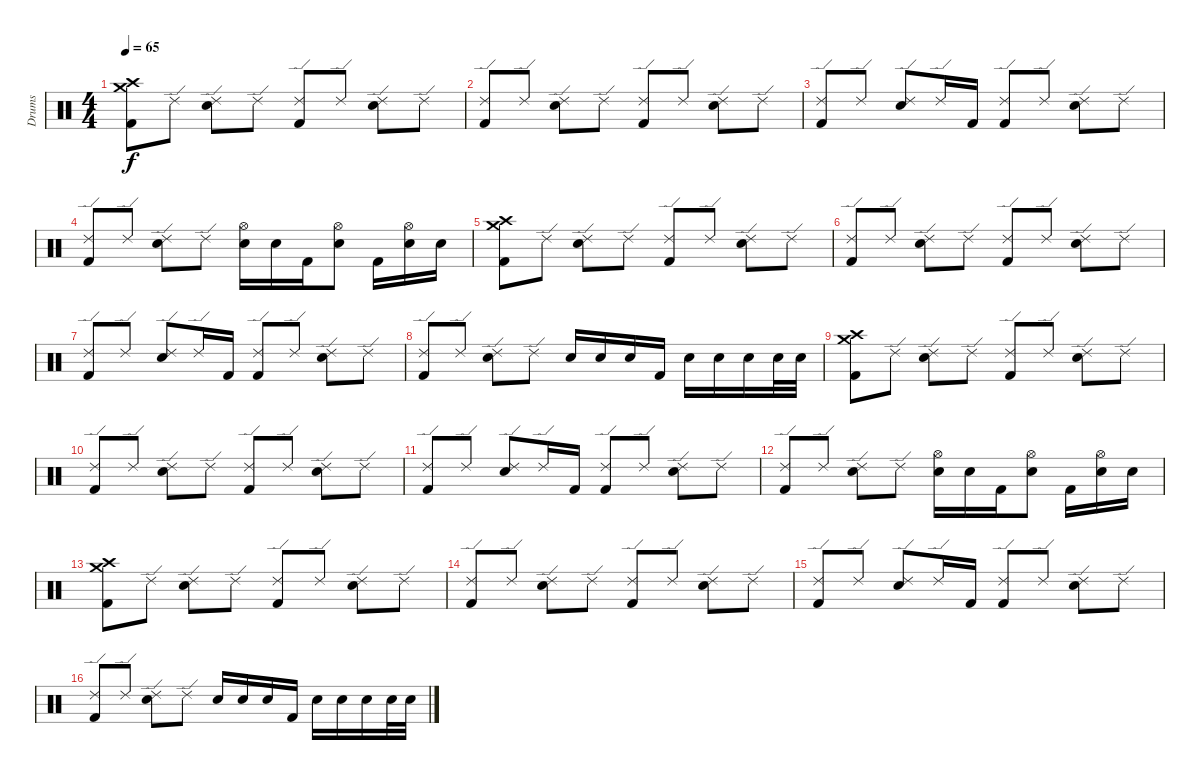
\track ("Drums" "Drums") {instrument percussion}
\staff {score}
\articulation defaults
\ts (4 4)
\tempo 65
\clef neutral
\ks c
("Crash medium (hit)" "Crash high (hit)" "Kick (hit) 2").8{dy f} "Ride (edge) 2".8 ("Ride (edge) 2" "Snare (hit) 2").8 "Ride (edge) 2".8 ("Ride (edge) 2" "Kick (hit) 2").8 "Ride (edge) 2".8 ("Ride (edge) 2" "Snare (hit) 2").8 "Ride (edge) 2".8 |
("Ride (edge) 2" "Kick (hit) 2").8 "Ride (edge) 2".8 ("Ride (edge) 2" "Snare (hit) 2").8 "Ride (edge) 2".8 ("Ride (edge) 2" "Kick (hit) 2").8 "Ride (edge) 2".8 ("Ride (edge) 2" "Snare (hit) 2").8 "Ride (edge) 2".8 |
("Ride (edge) 2" "Kick (hit) 2").8 "Ride (edge) 2".8 ("Ride (edge) 2" "Snare (hit) 2").8 "Ride (edge) 2".16 "Kick (hit) 2".16 ("Ride (edge) 2" "Kick (hit) 2").8 "Ride (edge) 2".8 ("Ride (edge) 2" "Snare (hit) 2").8 "Ride (edge) 2".8 |
("Ride (edge) 2" "Kick (hit) 2").8 "Ride (edge) 2".8 ("Ride (edge) 2" "Snare (hit) 2").8 "Ride (edge) 2".8 ("Hi-Hat (open)" "Snare (hit) 2").16 "Snare (hit) 2".16 "Kick (hit) 2".16 ("Hi-Hat (open)" "Snare (hit) 2").8 "Kick (hit) 2".16 ("Hi-Hat (open)" "Snare (hit) 2").16 "Snare (hit) 2".16 |
("Crash medium (hit)" "Crash high (hit)" "Kick (hit) 2").8 "Ride (edge) 2".8 ("Ride (edge) 2" "Snare (hit) 2").8 "Ride (edge) 2".8 ("Ride (edge) 2" "Kick (hit) 2").8 "Ride (edge) 2".8 ("Ride (edge) 2" "Snare (hit) 2").8 "Ride (edge) 2".8 |
("Ride (edge) 2" "Kick (hit) 2").8 "Ride (edge) 2".8 ("Ride (edge) 2" "Snare (hit) 2").8 "Ride (edge) 2".8 ("Ride (edge) 2" "Kick (hit) 2").8 "Ride (edge) 2".8 ("Ride (edge) 2" "Snare (hit) 2").8 "Ride (edge) 2".8 |
("Ride (edge) 2" "Kick (hit) 2").8 "Ride (edge) 2".8 ("Ride (edge) 2" "Snare (hit) 2").8 "Ride (edge) 2".16 "Kick (hit) 2".16 ("Ride (edge) 2" "Kick (hit) 2").8 "Ride (edge) 2".8 ("Ride (edge) 2" "Snare (hit) 2").8 "Ride (edge) 2".8 |
("Ride (edge) 2" "Kick (hit) 2").8 "Ride (edge) 2".8 ("Ride (edge) 2" "Snare (hit) 2").8 "Ride (edge) 2".8 "Snare (hit) 2".16 "Snare (hit) 2".16 "Snare (hit) 2".16 "Kick (hit) 2".16 "Snare (hit) 2".16 "Snare (hit) 2".16 "Snare (hit) 2".16 "Snare (hit) 2".32 "Snare (hit) 2".32 |
("Crash medium (hit)" "Crash high (hit)" "Kick (hit) 2").8 "Ride (edge) 2".8 ("Ride (edge) 2" "Snare (hit) 2").8 "Ride (edge) 2".8 ("Ride (edge) 2" "Kick (hit) 2").8 "Ride (edge) 2".8 ("Ride (edge) 2" "Snare (hit) 2").8 "Ride (edge) 2".8 |
("Ride (edge) 2" "Kick (hit) 2").8 "Ride (edge) 2".8 ("Ride (edge) 2" "Snare (hit) 2").8 "Ride (edge) 2".8 ("Ride (edge) 2" "Kick (hit) 2").8 "Ride (edge) 2".8 ("Ride (edge) 2" "Snare (hit) 2").8 "Ride (edge) 2".8 |
("Ride (edge) 2" "Kick (hit) 2").8 "Ride (edge) 2".8 ("Ride (edge) 2" "Snare (hit) 2").8 "Ride (edge) 2".16 "Kick (hit) 2".16 ("Ride (edge) 2" "Kick (hit) 2").8 "Ride (edge) 2".8 ("Ride (edge) 2" "Snare (hit) 2").8 "Ride (edge) 2".8 |
("Ride (edge) 2" "Kick (hit) 2").8 "Ride (edge) 2".8 ("Ride (edge) 2" "Snare (hit) 2").8 "Ride (edge) 2".8 ("Hi-Hat (open)" "Snare (hit) 2").16 "Snare (hit) 2".16 "Kick (hit) 2".16 ("Hi-Hat (open)" "Snare (hit) 2").8 "Kick (hit) 2".16 ("Hi-Hat (open)" "Snare (hit) 2").16 "Snare (hit) 2".16 |
("Crash medium (hit)" "Crash high (hit)" "Kick (hit) 2").8 "Ride (edge) 2".8 ("Ride (edge) 2" "Snare (hit) 2").8 "Ride (edge) 2".8 ("Ride (edge) 2" "Kick (hit) 2").8 "Ride (edge) 2".8 ("Ride (edge) 2" "Snare (hit) 2").8 "Ride (edge) 2".8 |
("Ride (edge) 2" "Kick (hit) 2").8 "Ride (edge) 2".8 ("Ride (edge) 2" "Snare (hit) 2").8 "Ride (edge) 2".8 ("Ride (edge) 2" "Kick (hit) 2").8 "Ride (edge) 2".8 ("Ride (edge) 2" "Snare (hit) 2").8 "Ride (edge) 2".8 |
("Ride (edge) 2" "Kick (hit) 2").8 "Ride (edge) 2".8 ("Ride (edge) 2" "Snare (hit) 2").8 "Ride (edge) 2".16 "Kick (hit) 2".16 ("Ride (edge) 2" "Kick (hit) 2").8 "Ride (edge) 2".8 ("Ride (edge) 2" "Snare (hit) 2").8 "Ride (edge) 2".8 |
("Ride (edge) 2" "Kick (hit) 2").8 "Ride (edge) 2".8 ("Ride (edge) 2" "Snare (hit) 2").8 "Ride (edge) 2".8 "Snare (hit) 2".16 "Snare (hit) 2".16 "Snare (hit) 2".16 "Kick (hit) 2".16 "Snare (hit) 2".16 "Snare (hit) 2".16 "Snare (hit) 2".16 "Snare (hit) 2".32 "Snare (hit) 2".32
